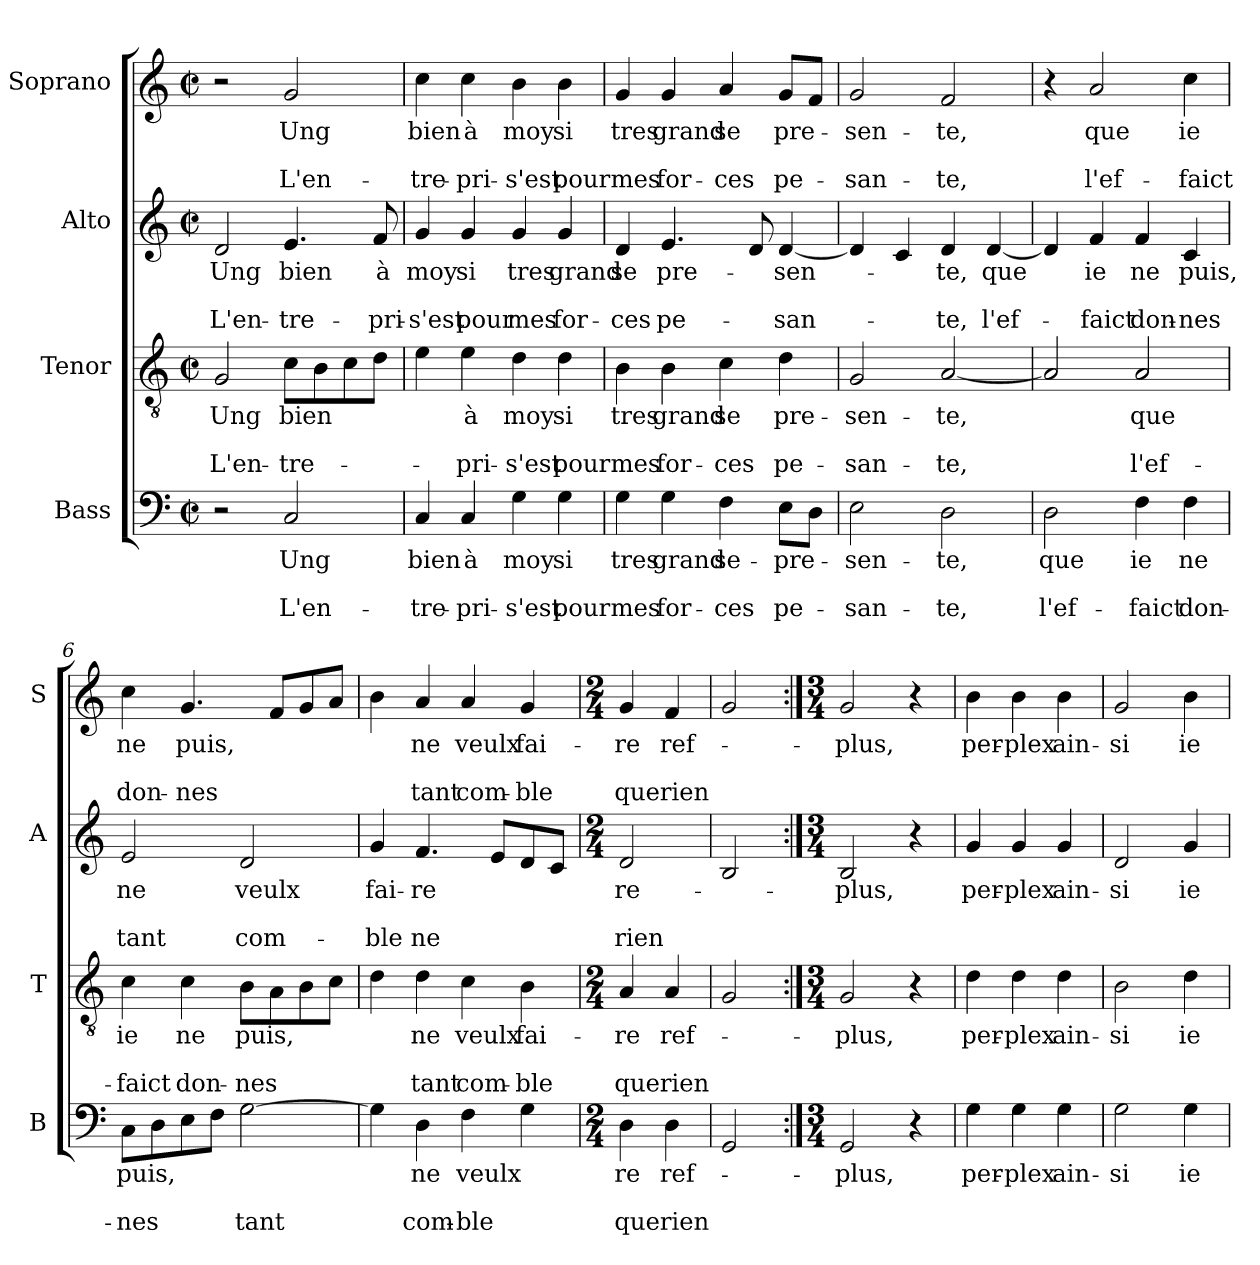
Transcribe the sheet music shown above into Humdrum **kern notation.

**kern	**text	**text	**text	**kern	**text	**text	**text	**kern	**text	**text	**text	**kern	**text	**text	**text
*part4	*part4	*part4	*part4	*part3	*part3	*part3	*part3	*part2	*part2	*part2	*part2	*part1	*part1	*part1	*part1
*staff4	*staff4	*staff4	*staff4	*staff3	*staff3	*staff3	*staff3	*staff2	*staff2	*staff2	*staff2	*staff1	*staff1	*staff1	*staff1
*I"Bass	*	*	*	*I"Tenor	*	*	*	*I"Alto	*	*	*	*I"Soprano	*	*	*
*I'B	*	*	*	*I'T	*	*	*	*I'A	*	*	*	*I'S	*	*	*
*clefF4	*	*	*	*clefGv2	*	*	*	*clefG2	*	*	*	*clefG2	*	*	*
*k[]	*	*	*	*k[]	*	*	*	*k[]	*	*	*	*k[]	*	*	*
*C:	*	*	*	*C:	*	*	*	*C:	*	*	*	*C:	*	*	*
*M2/2	*	*	*	*M2/2	*	*	*	*M2/2	*	*	*	*M2/2	*	*	*
*met(c|)	*	*	*	*met(c|)	*	*	*	*met(c|)	*	*	*	*met(c|)	*	*	*
=1	=1	=1	=1	=1	=1	=1	=1	=1	=1	=1	=1	=1	=1	=1	=1
!	!	!	!	!	!LO:LY:b	!	!LO:LY:b	!	!LO:LY:b	!	!LO:LY:b	!	!	!	!
2r	.	.	.	2G/	Ung	.	L'en-	2d/	Ung	.	L'en-	2r	.	.	.
!	!LO:LY:b	!	!LO:LY:b	!	!LO:LY:b	!	!LO:LY:b	!	!LO:LY:b	!	!LO:LY:b	!	!LO:LY:b	!	!LO:LY:b
2C/	Ung	.	L'en-	8c\L	bien	.	-tre-	4.e/	bien	.	-tre-	2g/	Ung	.	L'en-
.	.	.	.	8B\	.	.	.	.	.	.	.	.	.	.	.
.	.	.	.	8c\	.	.	.	.	.	.	.	.	.	.	.
!	!	!	!	!	!	!	!	!	!LO:LY:b	!	!LO:LY:b	!	!	!	!
.	.	.	.	8d\J	.	.	.	8f/	à	.	-pri-	.	.	.	.
=2	=2	=2	=2	=2	=2	=2	=2	=2	=2	=2	=2	=2	=2	=2	=2
!	!LO:LY:b	!	!LO:LY:b	!	!	!	!	!	!LO:LY:b	!	!LO:LY:b	!	!LO:LY:b	!	!LO:LY:b
4C/	bien	.	-tre-	4e\	.	.	.	4g/	moy	.	-s'est	4cc\	bien	.	-tre-
!	!LO:LY:b	!	!LO:LY:b	!	!LO:LY:b	!	!LO:LY:b	!	!LO:LY:b	!	!LO:LY:b	!	!LO:LY:b	!	!LO:LY:b
4C/	à	.	-pri-	4e\	à	.	-pri-	4g/	si	.	pour	4cc\	à	.	-pri-
!	!LO:LY:b	!	!LO:LY:b	!	!LO:LY:b	!	!LO:LY:b	!	!LO:LY:b	!	!LO:LY:b	!	!LO:LY:b	!	!LO:LY:b
4G\	moy	.	-s'est	4d\	moy	.	-s'est	4g/	tres	.	mes	4b\	moy	.	-s'est
!	!LO:LY:b	!	!LO:LY:b	!	!LO:LY:b	!	!LO:LY:b	!	!LO:LY:b	!	!LO:LY:b	!	!LO:LY:b	!	!LO:LY:b
4G\	si	.	pour	4d\	si	.	pour	4g/	grand	.	for-	4b\	si	.	pour
=3	=3	=3	=3	=3	=3	=3	=3	=3	=3	=3	=3	=3	=3	=3	=3
!	!LO:LY:b	!	!LO:LY:b	!	!LO:LY:b	!	!LO:LY:b	!	!LO:LY:b	!	!LO:LY:b	!	!LO:LY:b	!	!LO:LY:b
4G\	tres	.	mes	4B\	tres	.	mes	4d/	se	.	-ces	4g/	tres	.	mes
!	!LO:LY:b	!	!LO:LY:b	!	!LO:LY:b	!	!LO:LY:b	!	!LO:LY:b	!	!LO:LY:b	!	!LO:LY:b	!	!LO:LY:b
4G\	grand	.	for-	4B\	grand	.	for-	4.e/	pre-	.	pe-	4g/	grand	.	for-
!	!LO:LY:b	!	!LO:LY:b	!	!LO:LY:b	!	!LO:LY:b	!	!	!	!	!	!LO:LY:b	!	!LO:LY:b
4F\	se-	.	-ces	4c\	se	.	-ces	.	.	.	.	4a/	se	.	-ces
.	.	.	.	.	.	.	.	8d/	.	.	.	.	.	.	.
!	!LO:LY:b	!	!LO:LY:b	!	!LO:LY:b	!	!LO:LY:b	!	!LO:LY:b	!	!LO:LY:b	!	!LO:LY:b	!	!LO:LY:b
8E\L	-pre-	.	pe-	4d\	pre-	.	pe-	[4d/	-sen-	.	-san-	8g/L	pre-	.	pe-
8D\J	.	.	.	.	.	.	.	.	.	.	.	8f/J	.	.	.
=4	=4	=4	=4	=4	=4	=4	=4	=4	=4	=4	=4	=4	=4	=4	=4
!	!LO:LY:b	!	!LO:LY:b	!	!LO:LY:b	!	!LO:LY:b	!	!	!	!	!	!LO:LY:b	!	!LO:LY:b
2E\	-sen-	.	-san-	2G/	-sen-	.	-san-	4d/]	.	.	.	2g/	-sen-	.	-san-
.	.	.	.	.	.	.	.	4c/	.	.	.	.	.	.	.
!	!LO:LY:b	!	!LO:LY:b	!	!LO:LY:b	!	!LO:LY:b	!	!LO:LY:b	!	!LO:LY:b	!	!LO:LY:b	!	!LO:LY:b
2D\	-te,	.	-te,	[2A/	-te,	.	-te,	4d/	-te,	.	-te,	2f/	-te,	.	-te,
!	!	!	!	!	!	!	!	!	!LO:LY:b	!	!LO:LY:b	!	!	!	!
.	.	.	.	.	.	.	.	[4d/	que	.	l'ef-	.	.	.	.
=5	=5	=5	=5	=5	=5	=5	=5	=5	=5	=5	=5	=5	=5	=5	=5
!	!LO:LY:b	!	!LO:LY:b	!	!	!	!	!	!	!	!	!	!	!	!
2D\	que	.	l'ef-	2A/]	.	.	.	4d/]	.	.	.	4r	.	.	.
!	!	!	!	!	!	!	!	!	!LO:LY:b	!	!LO:LY:b	!	!LO:LY:b	!	!LO:LY:b
.	.	.	.	.	.	.	.	4f/	ie	.	-faict	2a/	que	.	l'ef-
!	!LO:LY:b	!	!LO:LY:b	!	!LO:LY:b	!	!LO:LY:b	!	!LO:LY:b	!	!LO:LY:b	!	!	!	!
4F\	ie	.	-faict	2A/	que	.	l'ef-	4f/	ne	.	don-	.	.	.	.
!	!LO:LY:b	!	!LO:LY:b	!	!	!	!	!	!LO:LY:b	!	!LO:LY:b	!	!LO:LY:b	!	!LO:LY:b
4F\	ne	.	don-	.	.	.	.	4c/	puis,	.	-nes	4cc\	ie	.	-faict
!!LO:LB:g=z
=6	=6	=6	=6	=6	=6	=6	=6	=6	=6	=6	=6	=6	=6	=6	=6
!	!LO:LY:b	!	!LO:LY:b	!	!LO:LY:b	!	!LO:LY:b	!	!LO:LY:b	!	!LO:LY:b	!	!LO:LY:b	!	!LO:LY:b
8C\L	puis,	.	-nes	4c\	ie	.	-faict	2e/	ne	.	tant	4cc\	ne	.	don-
8D\	.	.	.	.	.	.	.	.	.	.	.	.	.	.	.
!	!	!	!	!	!LO:LY:b	!	!LO:LY:b	!	!	!	!	!	!LO:LY:b	!	!LO:LY:b
8E\	.	.	.	4c\	ne	.	don-	.	.	.	.	4.g/	puis,	.	-nes
8F\J	.	.	.	.	.	.	.	.	.	.	.	.	.	.	.
!	!	!	!LO:LY:b	!	!LO:LY:b	!	!LO:LY:b	!	!LO:LY:b	!	!LO:LY:b	!	!	!	!
[2G\	.	.	tant	8B\L	puis,	.	-nes	2d/	veulx	.	com-	.	.	.	.
.	.	.	.	8A\	.	.	.	.	.	.	.	8f/L	.	.	.
.	.	.	.	8B\	.	.	.	.	.	.	.	8g/	.	.	.
.	.	.	.	8c\J	.	.	.	.	.	.	.	8a/J	.	.	.
=7	=7	=7	=7	=7	=7	=7	=7	=7	=7	=7	=7	=7	=7	=7	=7
!	!	!	!	!	!	!	!	!	!LO:LY:b	!	!LO:LY:b	!	!	!	!
4G\]	.	.	.	4d\	.	.	.	4g/	fai-	.	-ble	4b\	.	.	.
!	!LO:LY:b	!	!LO:LY:b	!	!LO:LY:b	!	!LO:LY:b	!	!LO:LY:b	!	!LO:LY:b	!	!LO:LY:b	!	!LO:LY:b
4D\	ne	.	com-	4d\	ne	.	tant	4.f/	-re	.	ne	4a/	ne	.	tant
!	!LO:LY:b	!	!LO:LY:b	!	!LO:LY:b	!	!LO:LY:b	!	!	!	!	!	!LO:LY:b	!	!LO:LY:b
4F\	veulx	.	-ble	4c\	veulx	.	com-	.	.	.	.	4a/	veulx	.	com-
.	.	.	.	.	.	.	.	8e/L	.	.	.	.	.	.	.
!	!	!	!	!	!LO:LY:b	!	!LO:LY:b	!	!	!	!	!	!LO:LY:b	!	!LO:LY:b
4G\	.	.	.	4B\	fai-	.	-ble	8d/	.	.	.	4g/	fai-	.	-ble
.	.	.	.	.	.	.	.	8c/J	.	.	.	.	.	.	.
=8	=8	=8	=8	=8	=8	=8	=8	=8	=8	=8	=8	=8	=8	=8	=8
*M2/4	*	*	*	*M2/4	*	*	*	*M2/4	*	*	*	*M2/4	*	*	*
!	!LO:LY:b	!	!LO:LY:b	!	!LO:LY:b	!	!LO:LY:b	!	!LO:LY:b	!	!LO:LY:b	!	!LO:LY:b	!	!LO:LY:b
4D\	-re	.	que	4A/	-re	.	que	2d/	re-	.	rien	4g/	-re	.	que
!	!LO:LY:b	!	!LO:LY:b	!	!LO:LY:b	!	!LO:LY:b	!	!	!	!	!	!LO:LY:b	!	!LO:LY:b
4D\	ref-	.	rien	4A/	ref-	.	rien	.	.	.	.	4f/	ref-	.	rien
=9	=9	=9	=9	=9	=9	=9	=9	=9	=9	=9	=9	=9	=9	=9	=9
2GG/	.	.	.	2G/	.	.	.	2B/	.	.	.	2g/	.	.	.
=10:|!	=10:|!	=10:|!	=10:|!	=10:|!	=10:|!	=10:|!	=10:|!	=10:|!	=10:|!	=10:|!	=10:|!	=10:|!	=10:|!	=10:|!	=10:|!
*M3/4	*	*	*	*M3/4	*	*	*	*M3/4	*	*	*	*M3/4	*	*	*
!	!LO:LY:b	!	!	!	!LO:LY:b	!	!	!	!LO:LY:b	!	!	!	!LO:LY:b	!	!
2GG/	plus,	.	.	2G/	plus,	.	.	2B/	plus,	.	.	2g/	plus,	.	.
4r	.	.	.	4r	.	.	.	4r	.	.	.	4r	.	.	.
!!LO:PB:g=z
=11	=11	=11	=11	=11	=11	=11	=11	=11	=11	=11	=11	=11	=11	=11	=11
!	!LO:LY:b	!	!	!	!LO:LY:b	!	!	!	!LO:LY:b	!	!	!	!LO:LY:b	!	!
4G\	per-	.	.	4d\	per-	.	.	4g/	per-	.	.	4b\	per-	.	.
!	!LO:LY:b	!	!	!	!LO:LY:b	!	!	!	!LO:LY:b	!	!	!	!LO:LY:b	!	!
4G\	-plex	.	.	4d\	-plex	.	.	4g/	-plex	.	.	4b\	-plex	.	.
!	!LO:LY:b	!	!	!	!LO:LY:b	!	!	!	!LO:LY:b	!	!	!	!LO:LY:b	!	!
4G\	ain-	.	.	4d\	ain-	.	.	4g/	ain-	.	.	4b\	ain-	.	.
=12	=12	=12	=12	=12	=12	=12	=12	=12	=12	=12	=12	=12	=12	=12	=12
!	!LO:LY:b	!	!	!	!LO:LY:b	!	!	!	!LO:LY:b	!	!	!	!LO:LY:b	!	!
2G\	-si	.	.	2B\	-si	.	.	2d/	-si	.	.	2g/	-si	.	.
!	!LO:LY:b	!	!	!	!LO:LY:b	!	!	!	!LO:LY:b	!	!	!	!LO:LY:b	!	!
4G\	ie	.	.	4d\	ie	.	.	4g/	ie	.	.	4b\	ie	.	.
=	=	=	=	=	=	=	=	=	=	=	=	=	=	=	=
*-	*-	*-	*-	*-	*-	*-	*-	*-	*-	*-	*-	*-	*-	*-	*-
